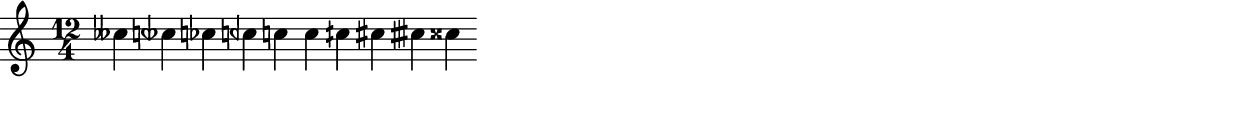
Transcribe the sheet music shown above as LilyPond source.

%% Generated by lilypond-book
%% Options: [exampleindent=10.16\mm,indent=0\mm,line-width=160\mm,paper-height=845.047\pt,paper-width=597.508\pt,papersize='(cons (* 597.508 pt) (* 845.047 pt))]
\include "lilypond-book-preamble.ly"


% ****************************************************************
% Start cut-&-pastable-section
% ****************************************************************

#(ly:set-option 'eps-box-padding 3.000000)



\paper {
  #(set-paper-size '(cons (* 597.508 pt) (* 845.047 pt)))
  indent = 0\mm
  line-width = 160\mm
  % offset the left padding, also add 1mm as lilypond creates cropped
  % images with a little space on the right
  line-width = #(- line-width (* mm  3.000000) (* mm 1))
}

\layout {
  
}




% ****************************************************************
% ly snippet:
% ****************************************************************
\sourcefilename "/lilypond-2.27.0/input/regression/accidental-quarter.ly"
\sourcefileline 0
\header {

  texidoc = "Quarter tone notation is supported, including
    threequarters flat."
}
\version "2.19.21"
\layout { ragged-right = ##t }

\relative {
  \time 12/4 
  ceses''4
  ceseh
  ces
  ceh
  c
  c
  cih
  cis 
  cisih
  cisis
}



% ****************************************************************
% end ly snippet
% ****************************************************************
